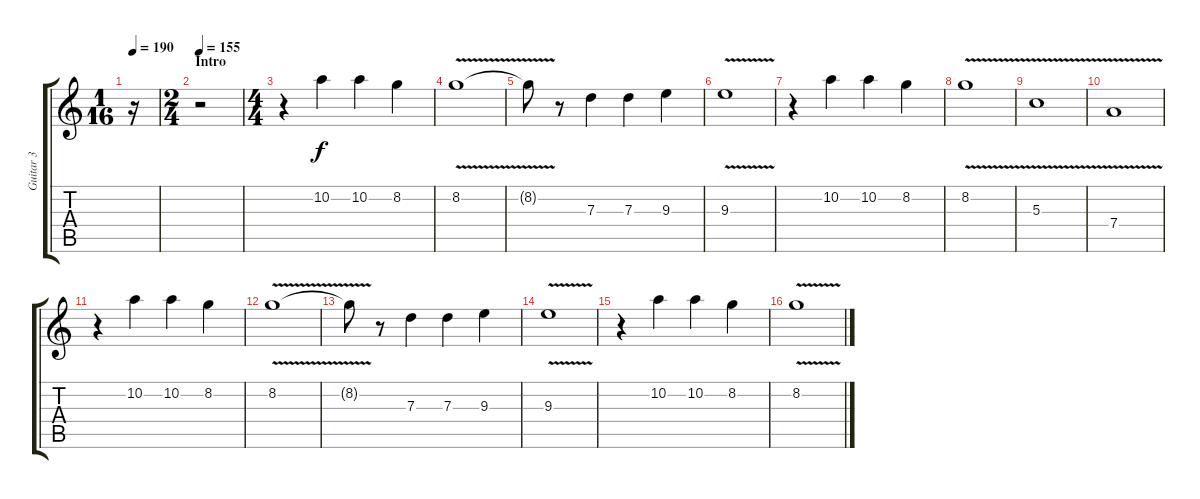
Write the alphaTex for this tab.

\track ("Guitar 3" "Guitar 3") {instrument distortionguitar}
\staff {score tabs}
\tuning (E4 B3 G3 D3 A2 E2) {hide}
\ts (1 16)
\tempo 190
\clef g2
\ks c
r.16{dy f instrument distortionguitar} |
\ts (2 4)
\section ("" "Intro")
\tempo 155
r.2 |
\ts (4 4)
r.4 10.2.4 10.2.4 8.2.4 |
8.2{v}.1 |
8.2{t}.8 r.8 7.3.4 7.3.4 9.3.4 |
9.3{v}.1 |
r.4 10.2.4 10.2.4 8.2.4 |
8.2{v}.1 |
5.3{v}.1 |
7.4{v}.1 |
r.4 10.2.4 10.2.4 8.2.4 |
8.2{v}.1 |
8.2{t}.8 r.8 7.3.4 7.3.4 9.3.4 |
9.3{v}.1 |
r.4 10.2.4 10.2.4 8.2.4 |
8.2{v}.1
